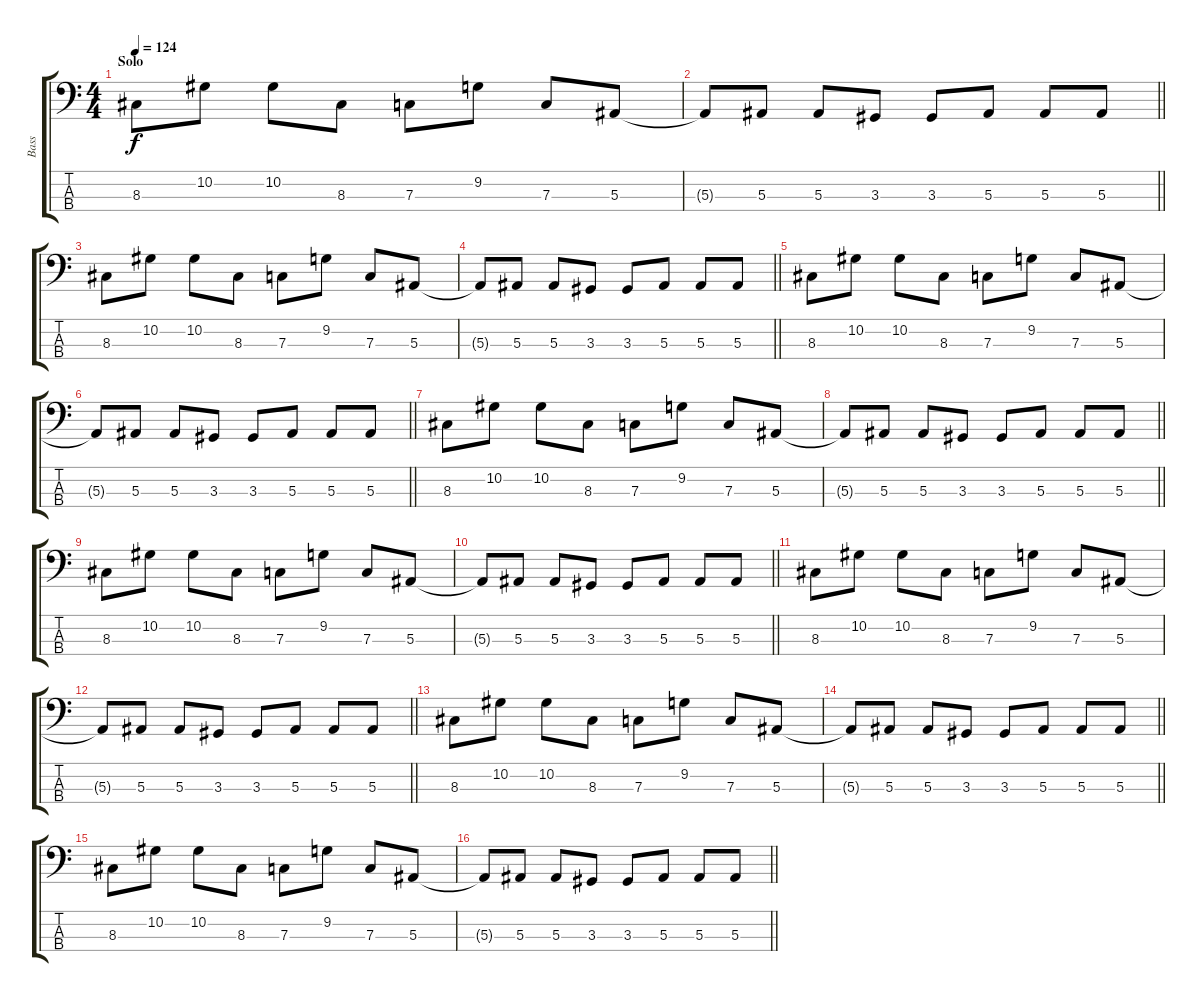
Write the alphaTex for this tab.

\track ("Bass" "Bass") {instrument electricbassfinger}
\staff {score tabs}
\tuning (Eb2 Bb1 F1 C1) {hide}
\ts (4 4)
\section ("" "Solo")
\tempo 124
\clef f4
\ks c
8.3.8{dy f} 10.2.8 10.2.8 8.3.8 7.3.8 9.2.8 7.3.8 5.3.8 |
\barLineRight lightlight
5.3{t}.8 5.3.8 5.3.8 3.3.8 3.3.8 5.3.8 5.3.8 5.3.8 |
8.3.8 10.2.8 10.2.8 8.3.8 7.3.8 9.2.8 7.3.8 5.3.8 |
\barLineRight lightlight
5.3{t}.8 5.3.8 5.3.8 3.3.8 3.3.8 5.3.8 5.3.8 5.3.8 |
8.3.8 10.2.8 10.2.8 8.3.8 7.3.8 9.2.8 7.3.8 5.3.8 |
\barLineRight lightlight
5.3{t}.8 5.3.8 5.3.8 3.3.8 3.3.8 5.3.8 5.3.8 5.3.8 |
8.3.8 10.2.8 10.2.8 8.3.8 7.3.8 9.2.8 7.3.8 5.3.8 |
\barLineRight lightlight
5.3{t}.8 5.3.8 5.3.8 3.3.8 3.3.8 5.3.8 5.3.8 5.3.8 |
8.3.8 10.2.8 10.2.8 8.3.8 7.3.8 9.2.8 7.3.8 5.3.8 |
\barLineRight lightlight
5.3{t}.8 5.3.8 5.3.8 3.3.8 3.3.8 5.3.8 5.3.8 5.3.8 |
8.3.8 10.2.8 10.2.8 8.3.8 7.3.8 9.2.8 7.3.8 5.3.8 |
\barLineRight lightlight
5.3{t}.8 5.3.8 5.3.8 3.3.8 3.3.8 5.3.8 5.3.8 5.3.8 |
8.3.8 10.2.8 10.2.8 8.3.8 7.3.8 9.2.8 7.3.8 5.3.8 |
\barLineRight lightlight
5.3{t}.8 5.3.8 5.3.8 3.3.8 3.3.8 5.3.8 5.3.8 5.3.8 |
8.3.8 10.2.8 10.2.8 8.3.8 7.3.8 9.2.8 7.3.8 5.3.8 |
\barLineRight lightlight
5.3{t}.8 5.3.8 5.3.8 3.3.8 3.3.8 5.3.8 5.3.8 5.3.8
